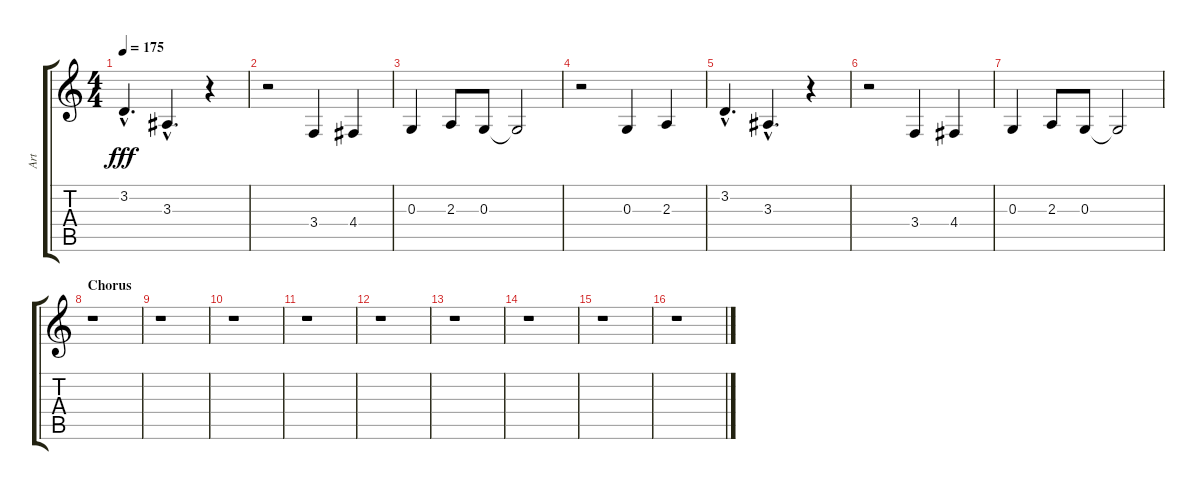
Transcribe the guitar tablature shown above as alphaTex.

\track ("Art" "Art") {instrument tenorsax}
\staff {score tabs}
\tuning (E4 B3 G3 D3 A2 E2) {hide}
\ts (4 4)
\tempo 175
\clef g2
\ks c
3.2{hac}.4{d dy fff} 3.3{hac}.4{d} r.4 |
r.2 3.4.4 4.4.4 |
0.3.4 2.3.8 0.3.8 0.3{t}.2 |
r.2 0.3.4 2.3.4 |
3.2{hac}.4{d} 3.3{hac}.4{d} r.4 |
r.2 3.4.4 4.4.4 |
0.3.4 2.3.8 0.3.8 0.3{t}.2 |
\section ("" "Chorus")
r.1 |
r.1 |
r.1 |
r.1 |
r.1 |
r.1 |
r.1 |
r.1 |
r.1
